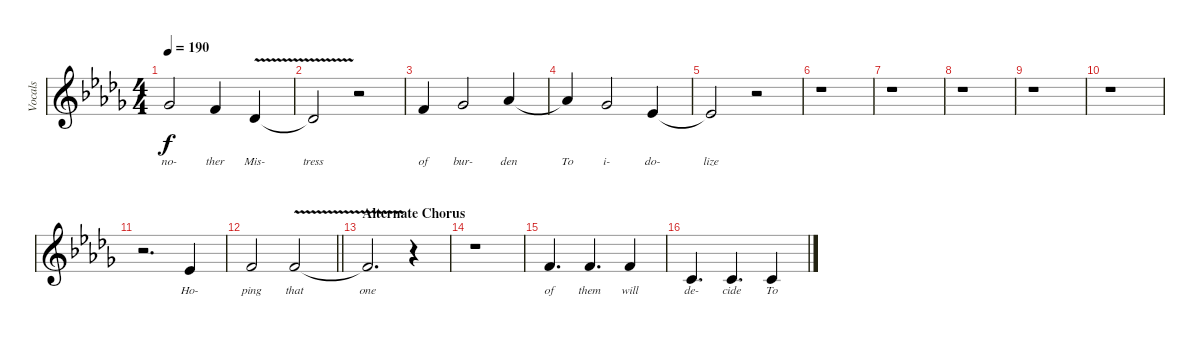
\track ("Vocals" "Vocals") {instrument lead6voice}
\staff {score}
\tuning (Eb4 Bb3 Gb3 Db3 Ab2 Db2) {hide}
\ts (4 4)
\tempo 190
\clef g2
\ks db
3.1{t}.2{lyrics (0 "no-") lyrics (1 "") lyrics (2 "") lyrics (3 "") lyrics (4 "") dy f} 2.1.4{lyrics (0 "ther") lyrics (1 "") lyrics (2 "") lyrics (3 "") lyrics (4 "")} 3.2{v}.4{lyrics (0 "Mis-") lyrics (1 "") lyrics (2 "") lyrics (3 "") lyrics (4 "")} |
3.2{t}.2{lyrics (0 "tress") lyrics (1 "") lyrics (2 "") lyrics (3 "") lyrics (4 "")} r.2 |
2.1.4{lyrics (0 "of") lyrics (1 "") lyrics (2 "") lyrics (3 "") lyrics (4 "")} 3.1.2{lyrics (0 "bur-") lyrics (1 "") lyrics (2 "") lyrics (3 "") lyrics (4 "")} 5.1.4{lyrics (0 "den") lyrics (1 "") lyrics (2 "") lyrics (3 "") lyrics (4 "")} |
5.1{t}.4{lyrics (0 "To") lyrics (1 "") lyrics (2 "") lyrics (3 "") lyrics (4 "")} 2.1{be (custom 0 2 25 2 35 0 60 0)}.2{lyrics (0 "i-") lyrics (1 "") lyrics (2 "") lyrics (3 "") lyrics (4 "")} 5.2.4{lyrics (0 "do-") lyrics (1 "") lyrics (2 "") lyrics (3 "") lyrics (4 "")} |
5.2{t}.2{lyrics (0 "lize") lyrics (1 "") lyrics (2 "") lyrics (3 "") lyrics (4 "")} r.2 |
r.1 |
r.1 |
r.1 |
r.1 |
r.1 |
r.2{d} 5.2.4{lyrics (0 "Ho-") lyrics (1 "") lyrics (2 "") lyrics (3 "") lyrics (4 "")} |
\barLineRight lightlight
2.1{be (custom 0 0 25 0 35 2 60 2)}.2{lyrics (0 "ping") lyrics (1 "") lyrics (2 "") lyrics (3 "") lyrics (4 "")} 2.1{v}.2{lyrics (0 "that") lyrics (1 "") lyrics (2 "") lyrics (3 "") lyrics (4 "")} |
\section ("" "Alternate Chorus")
2.1{t}.2{d lyrics (0 "one") lyrics (1 "") lyrics (2 "") lyrics (3 "") lyrics (4 "")} r.4 |
r.1 |
2.1.4{d lyrics (0 "of") lyrics (1 "") lyrics (2 "") lyrics (3 "") lyrics (4 "")} 2.1.4{d lyrics (0 "them") lyrics (1 "") lyrics (2 "") lyrics (3 "") lyrics (4 "")} 2.1.4{lyrics (0 "will") lyrics (1 "") lyrics (2 "") lyrics (3 "") lyrics (4 "")} |
2.2.4{d lyrics (0 "de-") lyrics (1 "") lyrics (2 "") lyrics (3 "") lyrics (4 "")} 2.2.4{d lyrics (0 "cide") lyrics (1 "") lyrics (2 "") lyrics (3 "") lyrics (4 "")} 2.2.4{lyrics (0 "To") lyrics (1 "") lyrics (2 "") lyrics (3 "") lyrics (4 "")}
